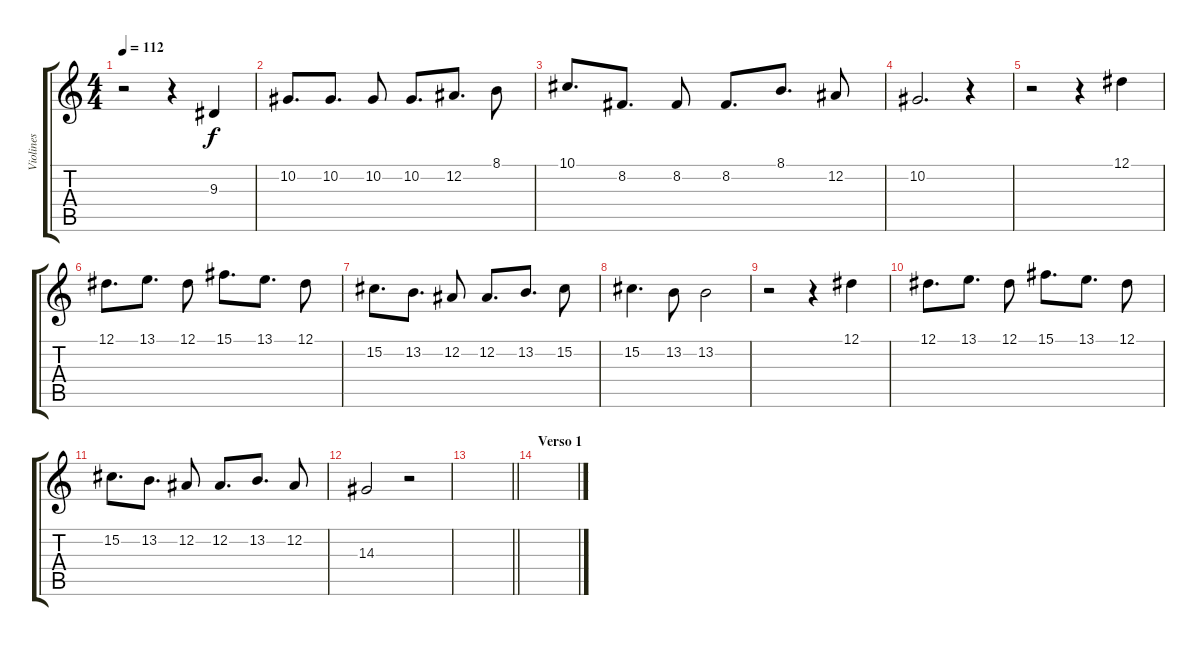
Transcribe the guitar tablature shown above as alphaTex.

\track ("Violines" "Violines") {instrument violin}
\staff {score tabs}
\tuning (Eb4 Bb3 Gb3 Db3 Ab2 Eb2) {hide}
\ts (4 4)
\tempo 112
\clef g2
\ks c
r.2{dy f} r.4 9.3.4 |
10.2.8{d} 10.2.8{d} 10.2.8 10.2.8{d} 12.2.8{d} 8.1.8 |
10.1.8{d} 8.2.8{d} 8.2.8 8.2.8{d} 8.1.8{d} 12.2.8 |
10.2.2{d} r.4 |
r.2 r.4 12.1.4 |
12.1.8{d} 13.1.8{d} 12.1.8 15.1.8{d} 13.1.8{d} 12.1.8 |
15.2.8{d} 13.2.8{d} 12.2.8 12.2.8{d} 13.2.8{d} 15.2.8 |
15.2.4{d} 13.2.8 13.2.2 |
r.2 r.4 12.1.4 |
12.1.8{d} 13.1.8{d} 12.1.8 15.1.8{d} 13.1.8{d} 12.1.8 |
15.2.8{d} 13.2.8{d} 12.2.8 12.2.8{d} 13.2.8{d} 12.2.8 |
14.3.2 r.2 |
\barLineRight lightlight
|
\section ("" "Verso 1")
